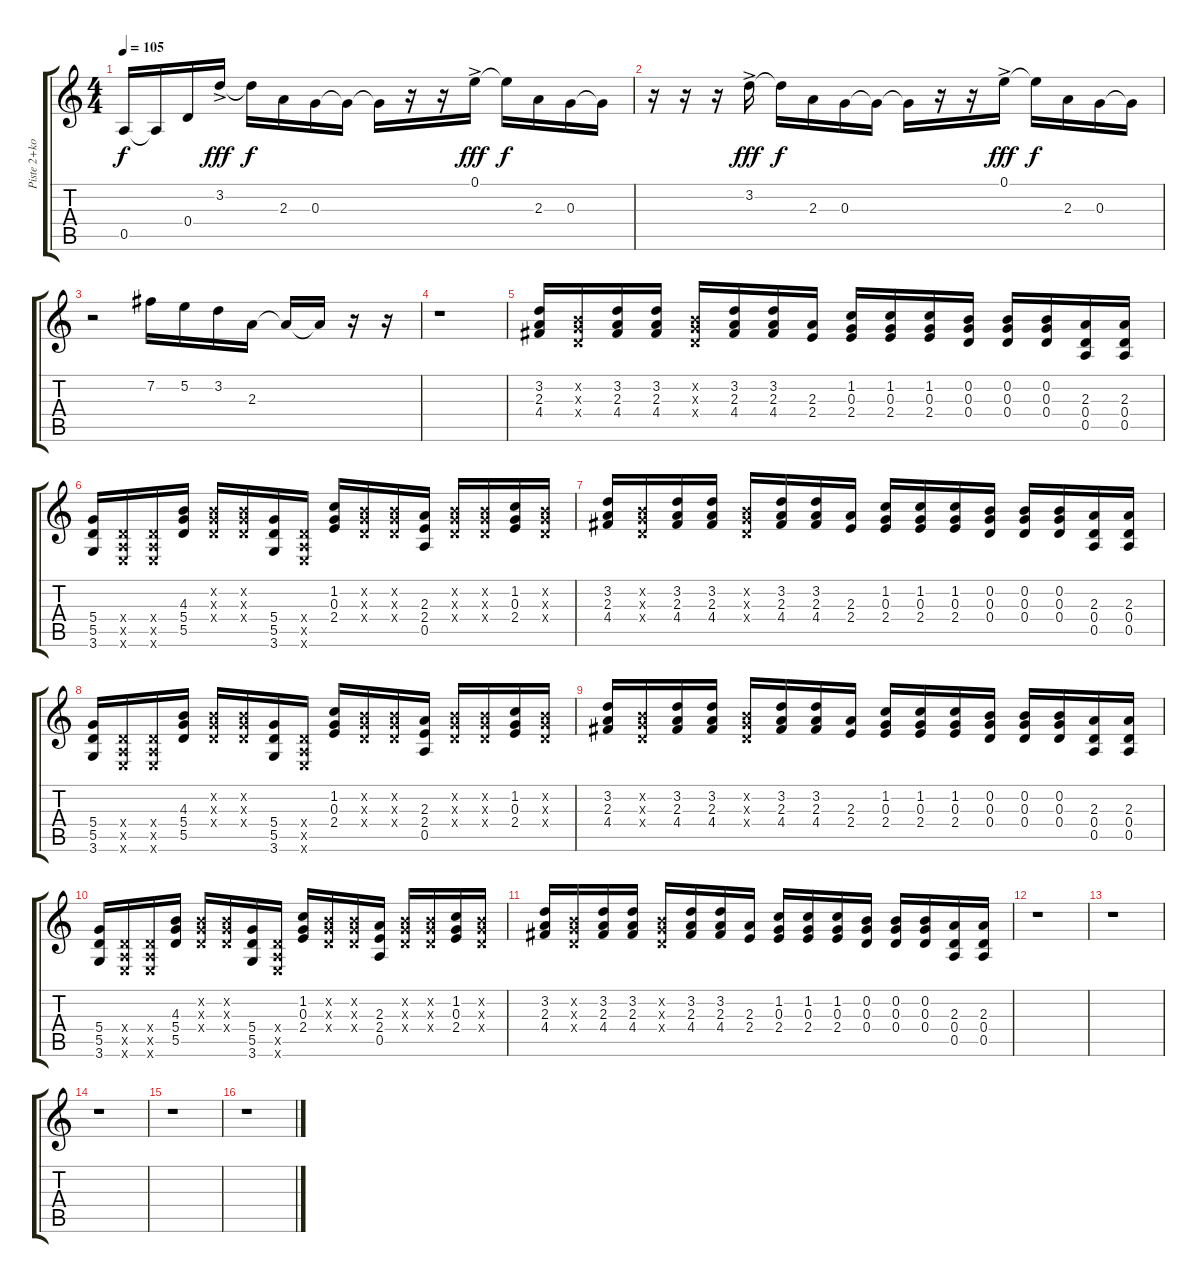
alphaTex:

\track ("Piste 2+kogote" "Piste 2+ko") {instrument acousticguitarsteel}
\staff {score tabs}
\tuning (E4 B3 G3 D3 A2 E2) {hide}
\ts (4 4)
\tempo 105
\clef g2
\ks c
0.5.16{dy f} 0.5{t}.16 0.4.16 3.2{ac}.16{dy fff} 3.2{t}.16{dy f} 2.3.16 0.3.16 0.3{t}.16 0.3{t}.16 r.16 r.16 0.1{ac}.16{dy fff} 0.1{t}.16{dy f} 2.3.16 0.3.16 0.3{t}.16 |
r.16 r.16 r.16 3.2{ac}.16{dy fff} 3.2{t}.16{dy f} 2.3.16 0.3.16 0.3{t}.16 0.3{t}.16 r.16 r.16 0.1{ac}.16{dy fff} 0.1{t}.16{dy f} 2.3.16 0.3.16 0.3{t}.16 |
r.2 7.2.16 5.2.16 3.2.16 2.3.16 2.3{t}.16 2.3{t}.16 r.16 r.16 |
r.1 |
(3.2 2.3 4.4).16 (0.2{x} 0.3{x} 0.4{x}).16 (3.2 2.3 4.4).16 (3.2 2.3 4.4).16 (0.2{x} 0.3{x} 0.4{x}).16 (3.2 2.3 4.4).16 (3.2 2.3 4.4).16 (2.3 2.4).16 (1.2 0.3 2.4).16 (1.2 0.3 2.4).16 (1.2 0.3 2.4).16 (0.2 0.3 0.4).16 (0.2 0.3 0.4).16 (0.2 0.3 0.4).16 (2.3 0.4 0.5).16 (2.3 0.4 0.5).16 |
(5.4 5.5 3.6).16 (0.4{x} 0.5{x} 0.6{x}).16 (0.4{x} 0.5{x} 0.6{x}).16 (4.3 5.4 5.5).16 (0.2{x} 0.3{x} 0.4{x}).16 (0.2{x} 0.3{x} 0.4{x}).16 (5.4 5.5 3.6).16 (0.4{x} 0.5{x} 0.6{x}).16 (1.2 0.3 2.4).16 (0.2{x} 0.3{x} 0.4{x}).16 (0.2{x} 0.3{x} 0.4{x}).16 (2.3 2.4 0.5).16 (0.2{x} 0.3{x} 0.4{x}).16 (0.2{x} 0.3{x} 0.4{x}).16 (1.2 0.3 2.4).16 (0.2{x} 0.3{x} 0.4{x}).16 |
(3.2 2.3 4.4).16 (0.2{x} 0.3{x} 0.4{x}).16 (3.2 2.3 4.4).16 (3.2 2.3 4.4).16 (0.2{x} 0.3{x} 0.4{x}).16 (3.2 2.3 4.4).16 (3.2 2.3 4.4).16 (2.3 2.4).16 (1.2 0.3 2.4).16 (1.2 0.3 2.4).16 (1.2 0.3 2.4).16 (0.2 0.3 0.4).16 (0.2 0.3 0.4).16 (0.2 0.3 0.4).16 (2.3 0.4 0.5).16 (2.3 0.4 0.5).16 |
(5.4 5.5 3.6).16 (0.4{x} 0.5{x} 0.6{x}).16 (0.4{x} 0.5{x} 0.6{x}).16 (4.3 5.4 5.5).16 (0.2{x} 0.3{x} 0.4{x}).16 (0.2{x} 0.3{x} 0.4{x}).16 (5.4 5.5 3.6).16 (0.4{x} 0.5{x} 0.6{x}).16 (1.2 0.3 2.4).16 (0.2{x} 0.3{x} 0.4{x}).16 (0.2{x} 0.3{x} 0.4{x}).16 (2.3 2.4 0.5).16 (0.2{x} 0.3{x} 0.4{x}).16 (0.2{x} 0.3{x} 0.4{x}).16 (1.2 0.3 2.4).16 (0.2{x} 0.3{x} 0.4{x}).16 |
(3.2 2.3 4.4).16 (0.2{x} 0.3{x} 0.4{x}).16 (3.2 2.3 4.4).16 (3.2 2.3 4.4).16 (0.2{x} 0.3{x} 0.4{x}).16 (3.2 2.3 4.4).16 (3.2 2.3 4.4).16 (2.3 2.4).16 (1.2 0.3 2.4).16 (1.2 0.3 2.4).16 (1.2 0.3 2.4).16 (0.2 0.3 0.4).16 (0.2 0.3 0.4).16 (0.2 0.3 0.4).16 (2.3 0.4 0.5).16 (2.3 0.4 0.5).16 |
(5.4 5.5 3.6).16 (0.4{x} 0.5{x} 0.6{x}).16 (0.4{x} 0.5{x} 0.6{x}).16 (4.3 5.4 5.5).16 (0.2{x} 0.3{x} 0.4{x}).16 (0.2{x} 0.3{x} 0.4{x}).16 (5.4 5.5 3.6).16 (0.4{x} 0.5{x} 0.6{x}).16 (1.2 0.3 2.4).16 (0.2{x} 0.3{x} 0.4{x}).16 (0.2{x} 0.3{x} 0.4{x}).16 (2.3 2.4 0.5).16 (0.2{x} 0.3{x} 0.4{x}).16 (0.2{x} 0.3{x} 0.4{x}).16 (1.2 0.3 2.4).16 (0.2{x} 0.3{x} 0.4{x}).16 |
(3.2 2.3 4.4).16 (0.2{x} 0.3{x} 0.4{x}).16 (3.2 2.3 4.4).16 (3.2 2.3 4.4).16 (0.2{x} 0.3{x} 0.4{x}).16 (3.2 2.3 4.4).16 (3.2 2.3 4.4).16 (2.3 2.4).16 (1.2 0.3 2.4).16 (1.2 0.3 2.4).16 (1.2 0.3 2.4).16 (0.2 0.3 0.4).16 (0.2 0.3 0.4).16 (0.2 0.3 0.4).16 (2.3 0.4 0.5).16 (2.3 0.4 0.5).16 |
r.1 |
r.1 |
r.1 |
r.1 |
r.1
